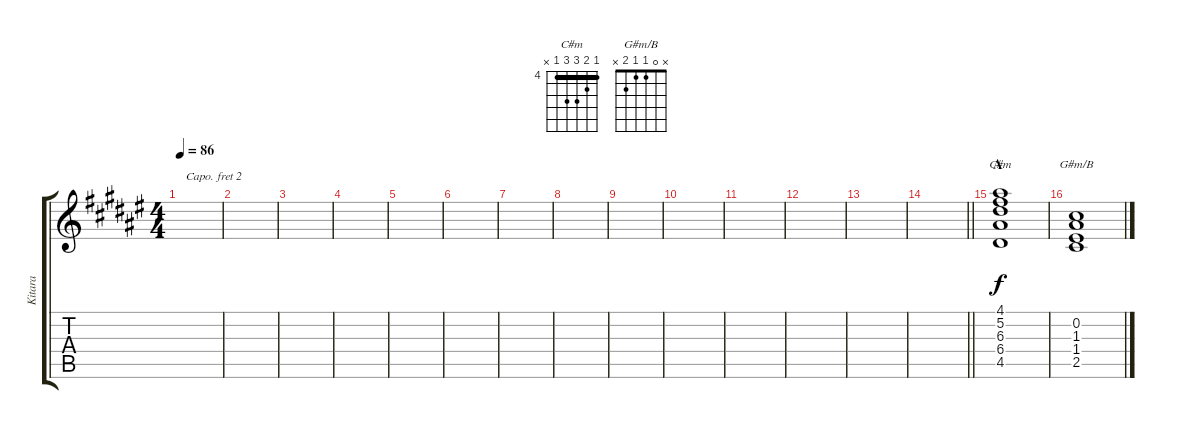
\track ("Kitara" "Kitara") {instrument acousticguitarsteel}
\staff {score tabs}
\capo 2
\tuning (E4 B3 G3 D3 A2 E2) {hide}
\chord ("C#m" 4 5 6 6 4 x) {firstfret 4 barre 4}
\chord ("G#m/B" x 0 1 1 2 x)
\ts (4 4)
\tempo 86
\clef g2
\ks f#
|
|
|
|
|
|
|
|
|
|
|
|
|
\barLineRight lightlight
|
\section ("" "A")
(4.1 5.2 6.3 6.4 4.5).1{ch "C#m"} |
(0.2 1.3 1.4 2.5).1{ch "G#m/B"}
